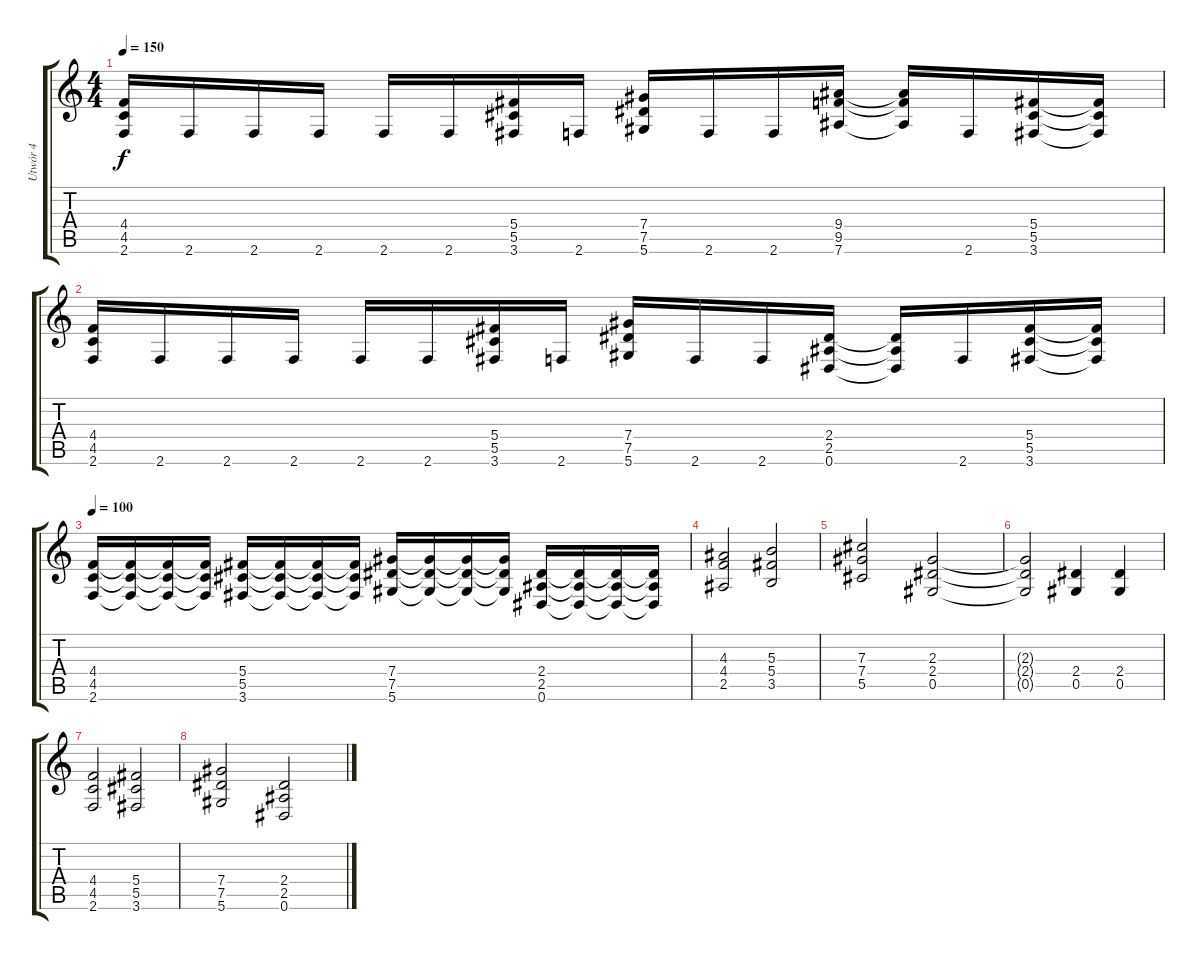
\track ("Utwór 4" "Utwór 4") {instrument overdrivenguitar}
\staff {score tabs}
\tuning (Eb4 Bb3 Gb3 Db3 Ab2 Eb2) {hide}
\ts (4 4)
\tempo 150
\clef g2
\ks c
(4.4 4.5 2.6).16{dy f} 2.6.16 2.6.16 2.6.16 2.6.16 2.6.16 (5.4 5.5 3.6).16 2.6.16 (7.4 7.5 5.6).16 2.6.16 2.6.16 (9.4 9.5 7.6).16 (9.4{t} 9.5{t} 7.6{t}).16 2.6.16 (5.4 5.5 3.6).16 (5.4{t} 5.5{t} 3.6{t}).16 |
(4.4 4.5 2.6).16 2.6.16 2.6.16 2.6.16 2.6.16 2.6.16 (5.4 5.5 3.6).16 2.6.16 (7.4 7.5 5.6).16 2.6.16 2.6.16 (2.4 2.5 0.6).16 (2.4{t} 2.5{t} 0.6{t}).16 2.6.16 (5.4 5.5 3.6).16 (5.4{t} 5.5{t} 3.6{t}).16 |
\tempo 100
(4.4 4.5 2.6).16 (4.4{t} 4.5{t} 2.6{t}).16 (4.4{t} 4.5{t} 2.6{t}).16 (4.4{t} 4.5{t} 2.6{t}).16 (5.4 5.5 3.6).16 (5.4{t} 5.5{t} 3.6{t}).16 (5.4{t} 5.5{t} 3.6{t}).16 (5.4{t} 5.5{t} 3.6{t}).16 (7.4 7.5 5.6).16 (7.4{t} 7.5{t} 5.6{t}).16 (7.4{t} 7.5{t} 5.6{t}).16 (7.4{t} 7.5{t} 5.6{t}).16 (2.4 2.5 0.6).16 (2.4{t} 2.5{t} 0.6{t}).16 (2.4{t} 2.5{t} 0.6{t}).16 (2.4{t} 2.5{t} 0.6{t}).16 |
(4.3 4.4 2.5).2 (5.3 5.4 3.5).2 |
(7.3 7.4 5.5).2 (2.3 2.4 0.5).2 |
(2.3{t} 2.4{t} 0.5{t}).2 (2.4 0.5).4 (2.4 0.5).4 |
(4.4 4.5 2.6).2 (5.4 5.5 3.6).2 |
(7.4 7.5 5.6).2 (2.4 2.5 0.6).2
